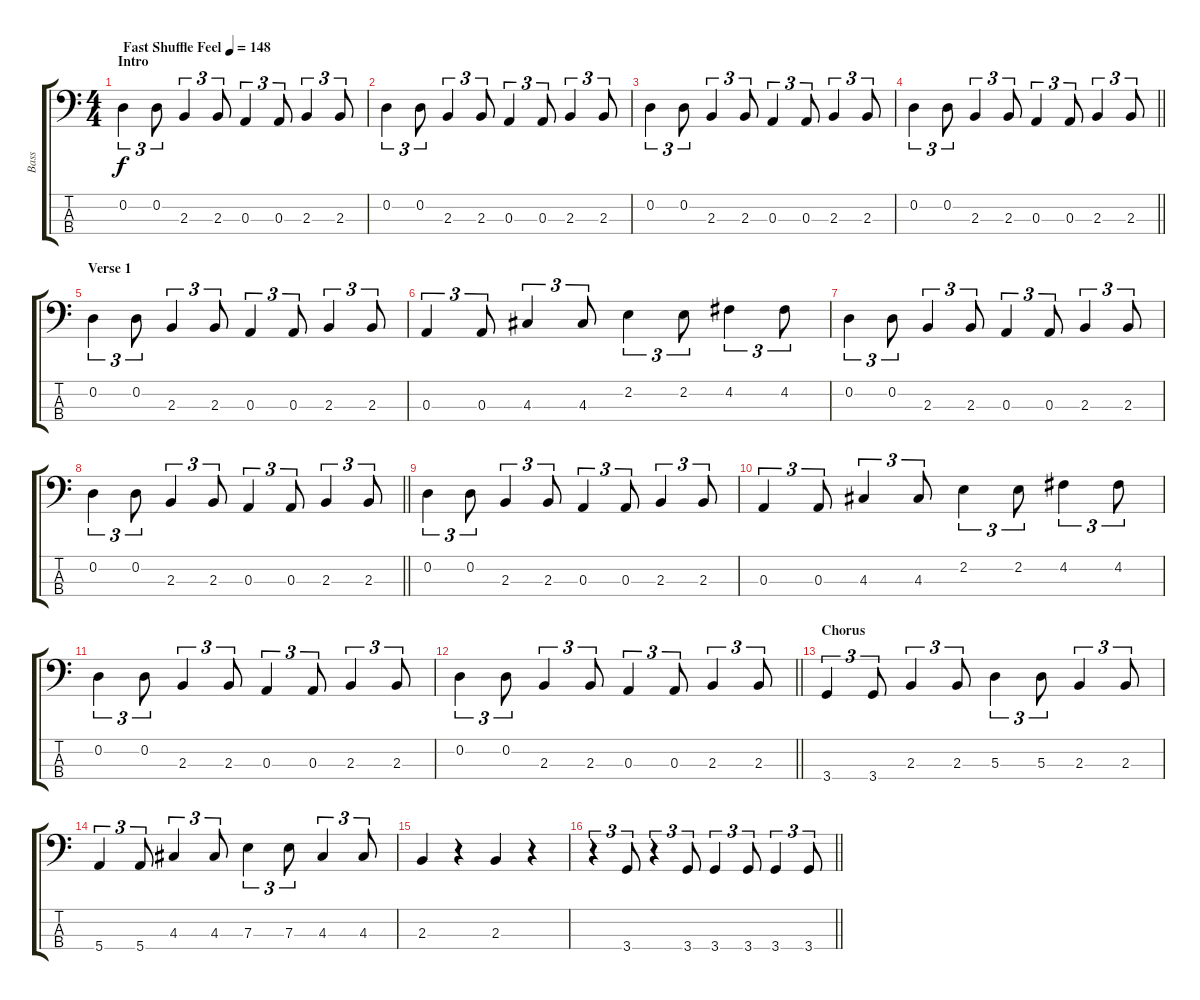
\track ("Bass" "Bass") {instrument electricbassfinger}
\staff {score tabs}
\tuning (G2 D2 A1 E1) {hide}
\ts (4 4)
\section ("" "Intro")
\tempo (148 "Fast Shuffle Feel")
\clef f4
\ks c
0.2.4{tu (3 2) dy f instrument electricbassfinger} 0.2.8{tu (3 2)} 2.3.4{tu (3 2)} 2.3.8{tu (3 2)} 0.3.4{tu (3 2)} 0.3.8{tu (3 2)} 2.3.4{tu (3 2)} 2.3.8{tu (3 2)} |
0.2.4{tu (3 2)} 0.2.8{tu (3 2)} 2.3.4{tu (3 2)} 2.3.8{tu (3 2)} 0.3.4{tu (3 2)} 0.3.8{tu (3 2)} 2.3.4{tu (3 2)} 2.3.8{tu (3 2)} |
0.2.4{tu (3 2)} 0.2.8{tu (3 2)} 2.3.4{tu (3 2)} 2.3.8{tu (3 2)} 0.3.4{tu (3 2)} 0.3.8{tu (3 2)} 2.3.4{tu (3 2)} 2.3.8{tu (3 2)} |
\barLineRight lightlight
0.2.4{tu (3 2)} 0.2.8{tu (3 2)} 2.3.4{tu (3 2)} 2.3.8{tu (3 2)} 0.3.4{tu (3 2)} 0.3.8{tu (3 2)} 2.3.4{tu (3 2)} 2.3.8{tu (3 2)} |
\section ("" "Verse 1")
0.2.4{tu (3 2)} 0.2.8{tu (3 2)} 2.3.4{tu (3 2)} 2.3.8{tu (3 2)} 0.3.4{tu (3 2)} 0.3.8{tu (3 2)} 2.3.4{tu (3 2)} 2.3.8{tu (3 2)} |
0.3.4{tu (3 2)} 0.3.8{tu (3 2)} 4.3.4{tu (3 2)} 4.3.8{tu (3 2)} 2.2.4{tu (3 2)} 2.2.8{tu (3 2)} 4.2.4{tu (3 2)} 4.2.8{tu (3 2)} |
0.2.4{tu (3 2)} 0.2.8{tu (3 2)} 2.3.4{tu (3 2)} 2.3.8{tu (3 2)} 0.3.4{tu (3 2)} 0.3.8{tu (3 2)} 2.3.4{tu (3 2)} 2.3.8{tu (3 2)} |
\barLineRight lightlight
0.2.4{tu (3 2)} 0.2.8{tu (3 2)} 2.3.4{tu (3 2)} 2.3.8{tu (3 2)} 0.3.4{tu (3 2)} 0.3.8{tu (3 2)} 2.3.4{tu (3 2)} 2.3.8{tu (3 2)} |
0.2.4{tu (3 2)} 0.2.8{tu (3 2)} 2.3.4{tu (3 2)} 2.3.8{tu (3 2)} 0.3.4{tu (3 2)} 0.3.8{tu (3 2)} 2.3.4{tu (3 2)} 2.3.8{tu (3 2)} |
0.3.4{tu (3 2)} 0.3.8{tu (3 2)} 4.3.4{tu (3 2)} 4.3.8{tu (3 2)} 2.2.4{tu (3 2)} 2.2.8{tu (3 2)} 4.2.4{tu (3 2)} 4.2.8{tu (3 2)} |
0.2.4{tu (3 2)} 0.2.8{tu (3 2)} 2.3.4{tu (3 2)} 2.3.8{tu (3 2)} 0.3.4{tu (3 2)} 0.3.8{tu (3 2)} 2.3.4{tu (3 2)} 2.3.8{tu (3 2)} |
\barLineRight lightlight
0.2.4{tu (3 2)} 0.2.8{tu (3 2)} 2.3.4{tu (3 2)} 2.3.8{tu (3 2)} 0.3.4{tu (3 2)} 0.3.8{tu (3 2)} 2.3.4{tu (3 2)} 2.3.8{tu (3 2)} |
\section ("" "Chorus")
3.4.4{tu (3 2)} 3.4.8{tu (3 2)} 2.3.4{tu (3 2)} 2.3.8{tu (3 2)} 5.3.4{tu (3 2)} 5.3.8{tu (3 2)} 2.3.4{tu (3 2)} 2.3.8{tu (3 2)} |
5.4.4{tu (3 2)} 5.4.8{tu (3 2)} 4.3.4{tu (3 2)} 4.3.8{tu (3 2)} 7.3.4{tu (3 2)} 7.3.8{tu (3 2)} 4.3.4{tu (3 2)} 4.3.8{tu (3 2)} |
2.3.4 r.4 2.3.4 r.4 |
\barLineRight lightlight
r.4{tu (3 2)} 3.4.8{tu (3 2)} r.4{tu (3 2)} 3.4.8{tu (3 2)} 3.4.4{tu (3 2)} 3.4.8{tu (3 2)} 3.4.4{tu (3 2)} 3.4.8{tu (3 2)}
